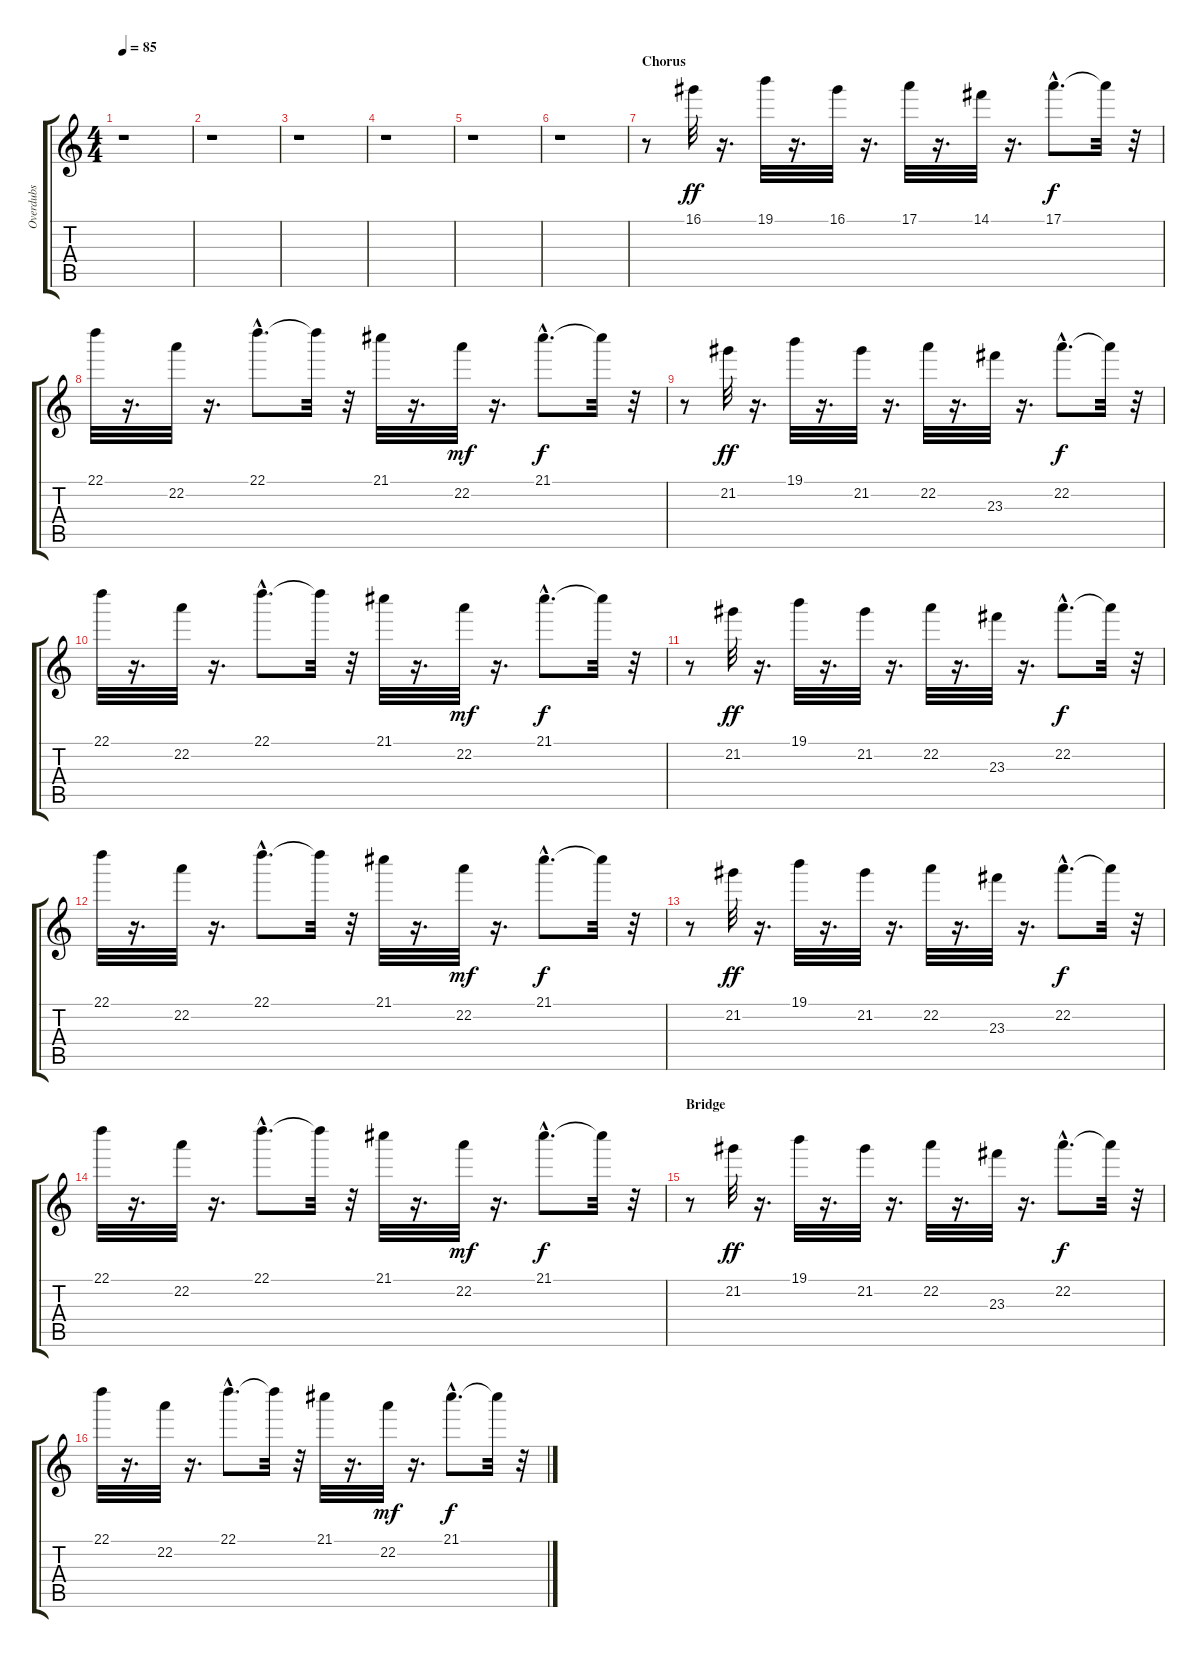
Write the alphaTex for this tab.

\track ("Overdubs" "Overdubs") {instrument guitarharmonics}
\staff {score tabs}
\tuning (E4 B3 G3 D3 A2 E2) {hide}
\ts (4 4)
\tempo 85
\clef g2
\ks c
r.1{dy f} |
r.1 |
r.1 |
r.1 |
r.1 |
r.1 |
\section ("" "Chorus")
r.8 16.1.32{dy ff} r.16{d} 19.1.32 r.16{d} 16.1.32 r.16{d} 17.1.32 r.16{d} 14.1.32 r.16{d} 17.1{hac}.8{d dy f} 17.1{t}.32 r.32 |
22.1.32 r.16{d} 22.2.32 r.16{d} 22.1{hac}.8{d} 22.1{t}.32 r.32 21.1.32 r.16{d} 22.2.32{dy mf} r.16{d} 21.1{hac}.8{d dy f} 21.1{t}.32 r.32 |
r.8 21.2.32{dy ff} r.16{d} 19.1.32 r.16{d} 21.2.32 r.16{d} 22.2.32 r.16{d} 23.3.32 r.16{d} 22.2{hac}.8{d dy f} 22.2{t}.32 r.32 |
22.1.32 r.16{d} 22.2.32 r.16{d} 22.1{hac}.8{d} 22.1{t}.32 r.32 21.1.32 r.16{d} 22.2.32{dy mf} r.16{d} 21.1{hac}.8{d dy f} 21.1{t}.32 r.32 |
r.8 21.2.32{dy ff} r.16{d} 19.1.32 r.16{d} 21.2.32 r.16{d} 22.2.32 r.16{d} 23.3.32 r.16{d} 22.2{hac}.8{d dy f} 22.2{t}.32 r.32 |
22.1.32 r.16{d} 22.2.32 r.16{d} 22.1{hac}.8{d} 22.1{t}.32 r.32 21.1.32 r.16{d} 22.2.32{dy mf} r.16{d} 21.1{hac}.8{d dy f} 21.1{t}.32 r.32 |
r.8 21.2.32{dy ff} r.16{d} 19.1.32 r.16{d} 21.2.32 r.16{d} 22.2.32 r.16{d} 23.3.32 r.16{d} 22.2{hac}.8{d dy f} 22.2{t}.32 r.32 |
22.1.32 r.16{d} 22.2.32 r.16{d} 22.1{hac}.8{d} 22.1{t}.32 r.32 21.1.32 r.16{d} 22.2.32{dy mf} r.16{d} 21.1{hac}.8{d dy f} 21.1{t}.32 r.32 |
\section ("" "Bridge")
r.8 21.2.32{dy ff} r.16{d} 19.1.32 r.16{d} 21.2.32 r.16{d} 22.2.32 r.16{d} 23.3.32 r.16{d} 22.2{hac}.8{d dy f} 22.2{t}.32 r.32 |
22.1.32 r.16{d} 22.2.32 r.16{d} 22.1{hac}.8{d} 22.1{t}.32 r.32 21.1.32 r.16{d} 22.2.32{dy mf} r.16{d} 21.1{hac}.8{d dy f} 21.1{t}.32 r.32
